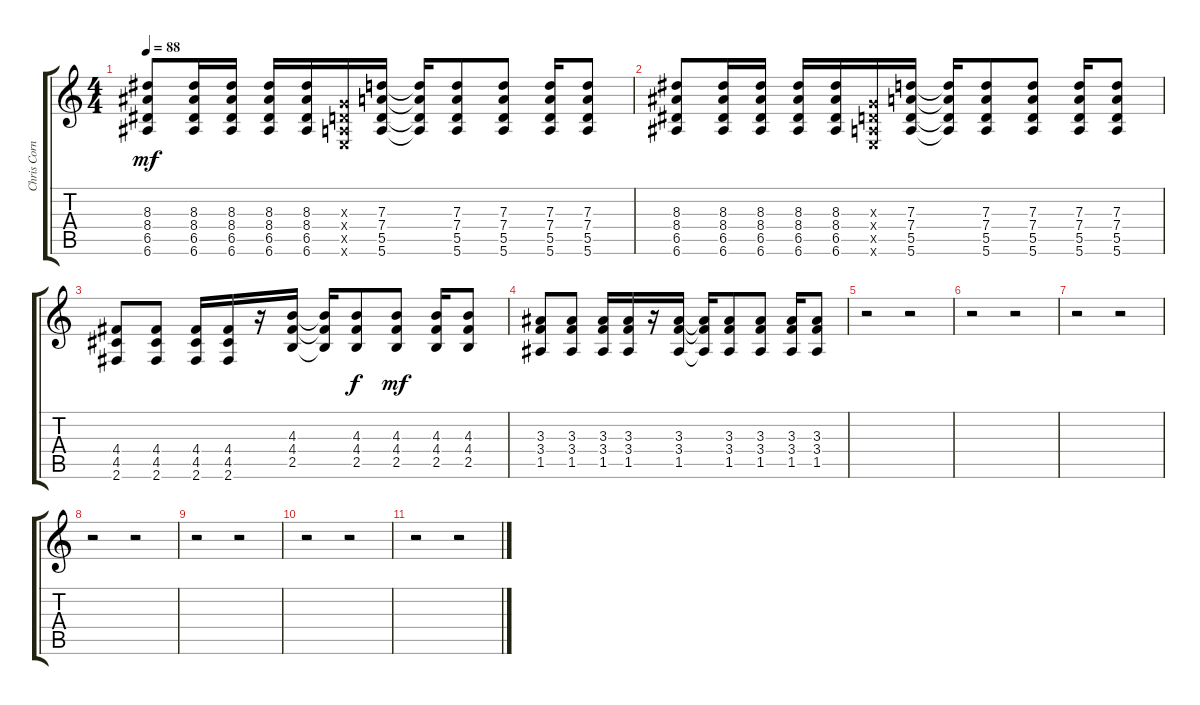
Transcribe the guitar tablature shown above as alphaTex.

\track ("Chris Cornell - Acoustic" "Chris Corn") {instrument acousticguitarsteel}
\staff {score tabs}
\tuning (E4 B3 G3 D3 A2 E2) {hide}
\ts (4 4)
\tempo 88
\clef g2
\ks c
(8.3 8.4 6.5 6.6).8{dy mf} (8.3 8.4 6.5 6.6).16 (8.3 8.4 6.5 6.6).16 (8.3 8.4 6.5 6.6).16 (8.3 8.4 6.5 6.6).16 (0.3{x} 0.4{x} 0.5{x} 0.6{x}).16 (7.3 7.4 5.5 5.6).16 (7.3{t} 7.4{t} 5.5{t} 5.6{t}).16 (7.3 7.4 5.5 5.6).8 (7.3 7.4 5.5 5.6).8 (7.3 7.4 5.5 5.6).16 (7.3 7.4 5.5 5.6).8 |
(8.3 8.4 6.5 6.6).8 (8.3 8.4 6.5 6.6).16 (8.3 8.4 6.5 6.6).16 (8.3 8.4 6.5 6.6).16 (8.3 8.4 6.5 6.6).16 (0.3{x} 0.4{x} 0.5{x} 0.6{x}).16 (7.3 7.4 5.5 5.6).16 (7.3{t} 7.4{t} 5.5{t} 5.6{t}).16 (7.3 7.4 5.5 5.6).8 (7.3 7.4 5.5 5.6).8 (7.3 7.4 5.5 5.6).16 (7.3 7.4 5.5 5.6).8 |
(4.4 4.5 2.6).8 (4.4 4.5 2.6).8 (4.4 4.5 2.6).16 (4.4 4.5 2.6).16 r.16 (4.3 4.4 2.5).16 (4.3{t} 4.4{t} 2.5{t}).16 (4.3 4.4 2.5).8{dy f} (4.3 4.4 2.5).8{dy mf} (4.3 4.4 2.5).16 (4.3 4.4 2.5).8 |
(3.3 3.4 1.5).8 (3.3 3.4 1.5).8 (3.3 3.4 1.5).16 (3.3 3.4 1.5).16 r.16 (3.3 3.4 1.5).16 (3.3{t} 3.4{t} 1.5{t}).16 (3.3 3.4 1.5).8 (3.3 3.4 1.5).8 (3.3 3.4 1.5).16 (3.3 3.4 1.5).8 |
r.2 r.2 |
r.2 r.2 |
r.2 r.2 |
r.2 r.2 |
r.2 r.2 |
r.2 r.2 |
r.2 r.2
